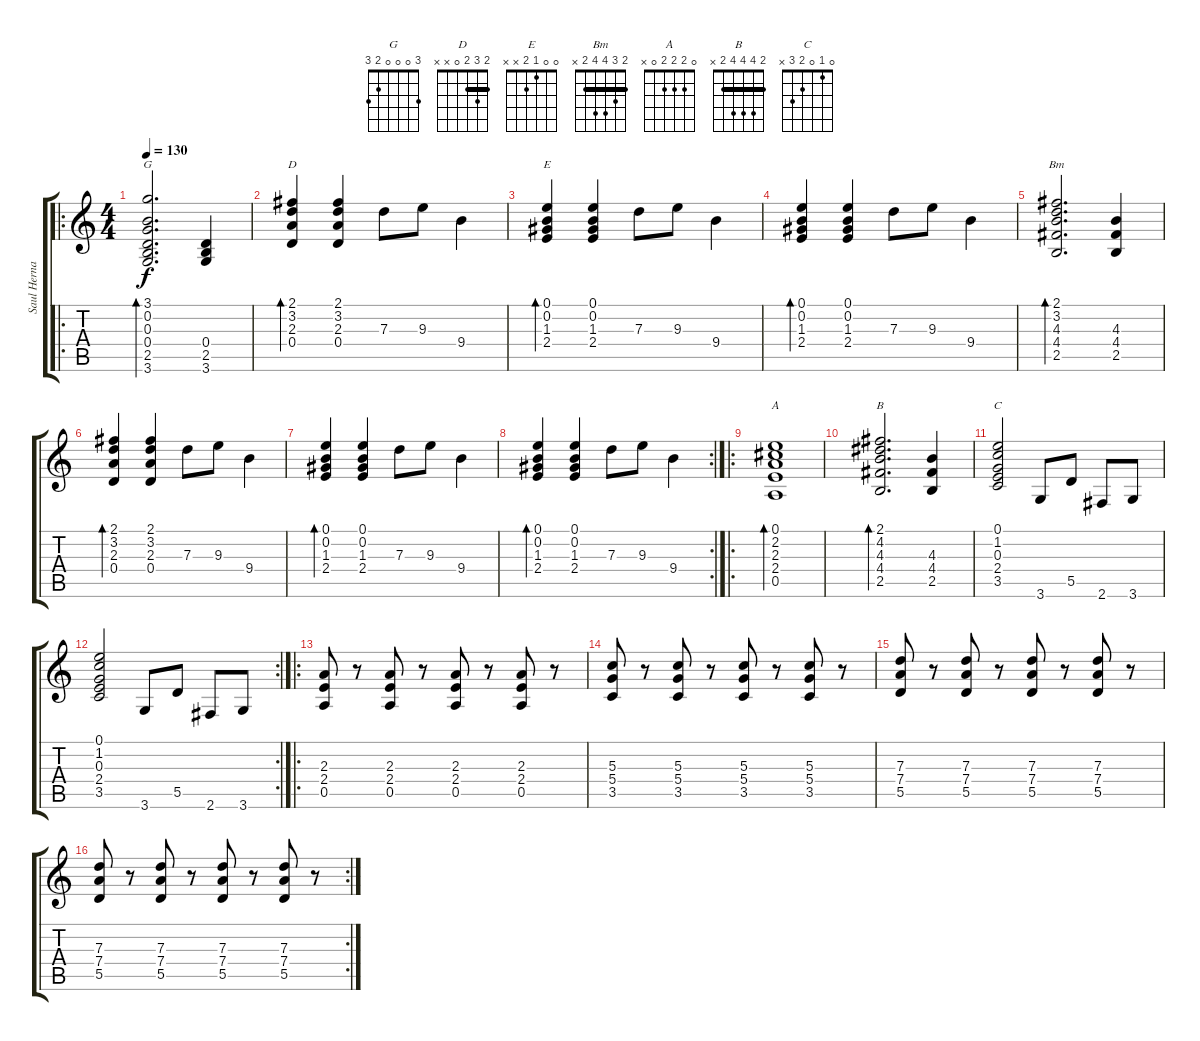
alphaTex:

\track ("Saul Hernandez" "Saul Herna") {instrument electricguitarclean}
\staff {score tabs}
\tuning (E4 B3 G3 D3 A2 E2) {hide}
\chord ("G" 3 0 0 0 2 3)
\chord ("D" 2 3 2 0 x x) {barre 2}
\chord ("E" 0 0 1 2 x x)
\chord ("Bm" 2 3 4 4 2 x) {barre 2}
\chord ("A" 0 2 2 2 0 x)
\chord ("B" 2 4 4 4 2 x) {barre 2}
\chord ("C" 0 1 0 2 3 x)
\ro
\ts (4 4)
\tempo 130
\clef g2
\ks c
(3.1 0.2 0.3 0.4 2.5 3.6).2{d bd 480 ch "G" dy f} (0.4 2.5 3.6).4 |
(2.1 3.2 2.3 0.4).4{bd 120 ch "D"} (2.1 3.2 2.3 0.4).4 7.3.8 9.3.8 9.4.4 |
(0.1 0.2 1.3 2.4).4{bd 120 ch "E"} (0.1 0.2 1.3 2.4).4 7.3.8 9.3.8 9.4.4 |
(0.1 0.2 1.3 2.4).4{bd 120} (0.1 0.2 1.3 2.4).4 7.3.8 9.3.8 9.4.4 |
(2.1 3.2 4.3 4.4 2.5).2{d bd 480 ch "Bm"} (4.3 4.4 2.5).4 |
(2.1 3.2 2.3 0.4).4{bd 120} (2.1 3.2 2.3 0.4).4 7.3.8 9.3.8 9.4.4 |
(0.1 0.2 1.3 2.4).4{bd 120} (0.1 0.2 1.3 2.4).4 7.3.8 9.3.8 9.4.4 |
\rc 2
(0.1 0.2 1.3 2.4).4{bd 120} (0.1 0.2 1.3 2.4).4 7.3.8 9.3.8 9.4.4 |
\ro
(0.1 2.2 2.3 2.4 0.5).1{bd 240 ch "A"} |
(2.1 4.2 4.3 4.4 2.5).2{d bd 240 ch "B"} (4.3 4.4 2.5).4 |
(0.1 1.2 0.3 2.4 3.5).2{ch "C"} 3.6.8 5.5.8 2.6.8 3.6.8 |
\rc 2
(0.1 1.2 0.3 2.4 3.5).2 3.6.8 5.5.8 2.6.8 3.6.8 |
\ro
(2.3 2.4 0.5).8 r.8 (2.3 2.4 0.5).8 r.8 (2.3 2.4 0.5).8 r.8 (2.3 2.4 0.5).8 r.8 |
(5.3 5.4 3.5).8 r.8 (5.3 5.4 3.5).8 r.8 (5.3 5.4 3.5).8 r.8 (5.3 5.4 3.5).8 r.8 |
(7.3 7.4 5.5).8 r.8 (7.3 7.4 5.5).8 r.8 (7.3 7.4 5.5).8 r.8 (7.3 7.4 5.5).8 r.8 |
\rc 2
(7.3 7.4 5.5).8 r.8 (7.3 7.4 5.5).8 r.8 (7.3 7.4 5.5).8 r.8 (7.3 7.4 5.5).8 r.8
